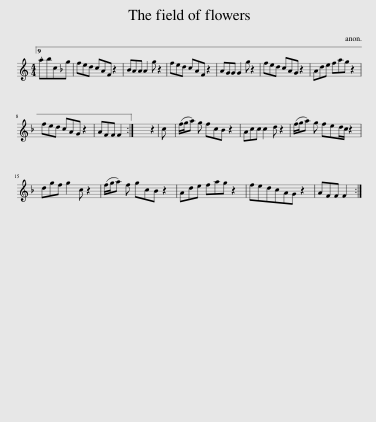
X:1
L:1/8
M:4/4
I:linebreak $
K:C
V:1 treble
V:1
 .abcg | fed cAF z2 | _BAA A2 g z2 | fed cAF z2 | AGG G2 g z2 | %5
 fed cAG z2 | Ade fag z2 |$ fed cAG z2 | AFF F2 :| x8 | %10
 c | (f/g/a) g fc_B z2 | Acc c2 d z2 | (f/g/a) g fed/c/ z2 |$ dgf g2 c z2 | %15
 (f/g/a) f gc_B z2 | Ade fag z2 | fedcAG z2 | AFF F2 :| %19
